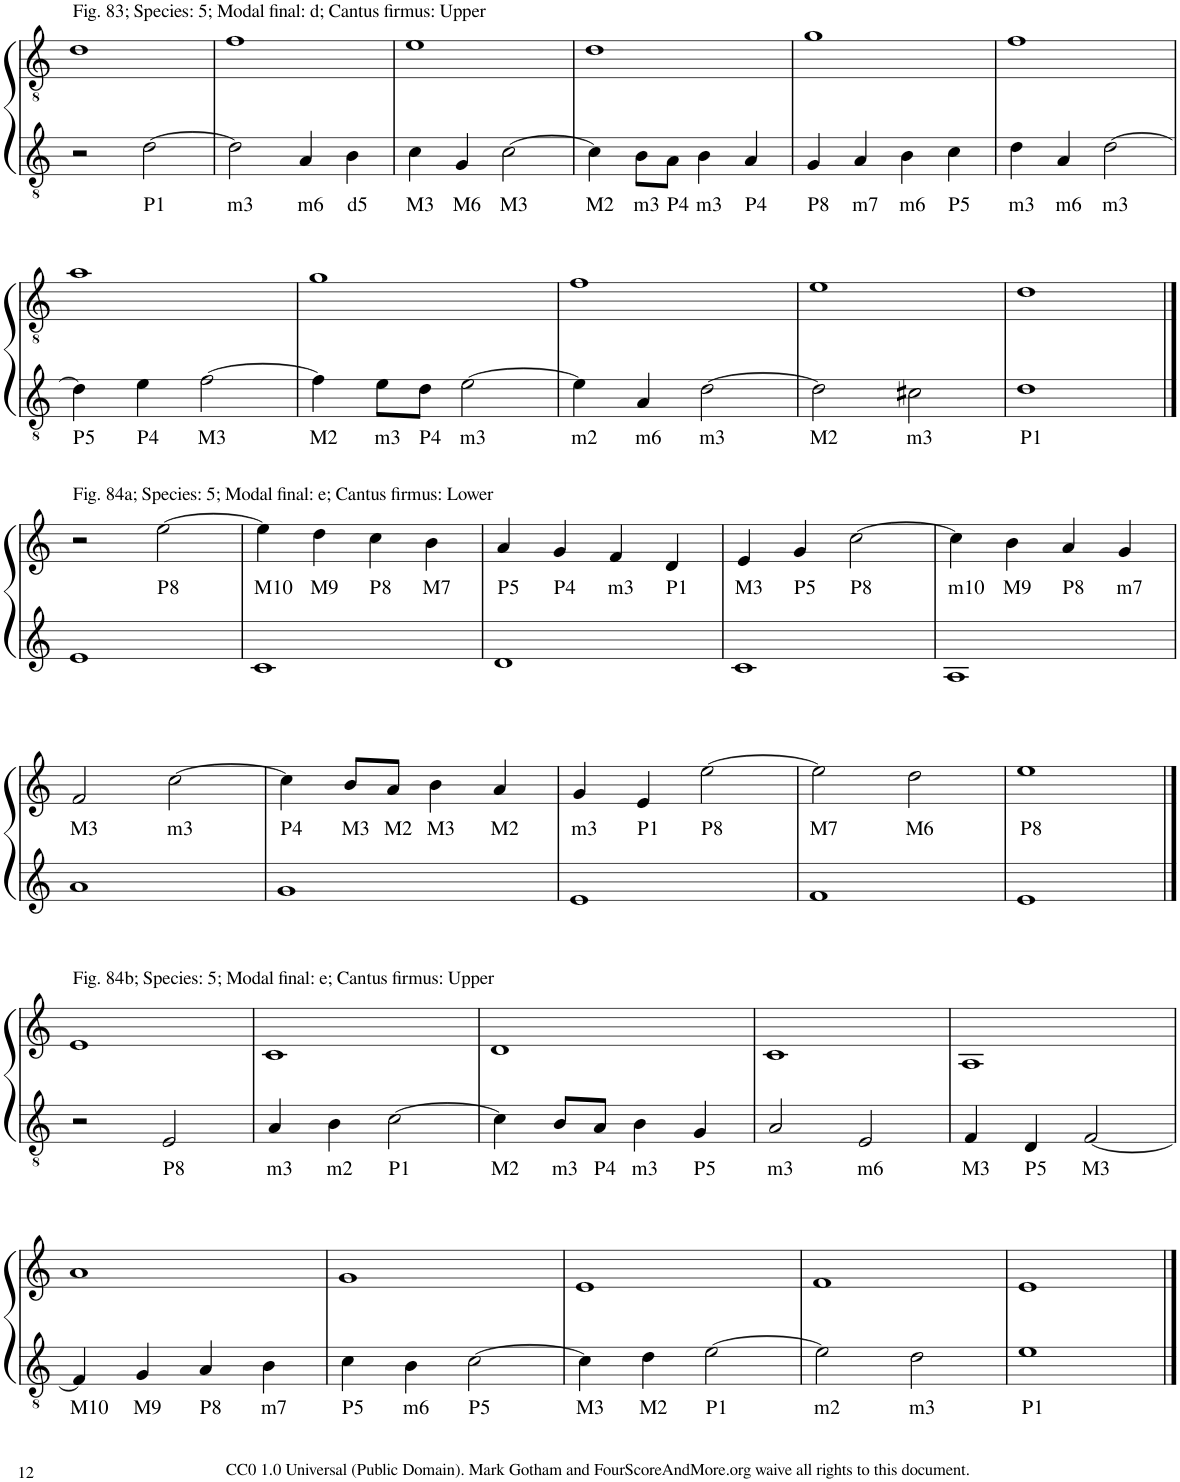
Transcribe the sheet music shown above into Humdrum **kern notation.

**kern	**text	**kern	**text
*part2	*part2	*part1	*part1
*staff2	*staff2	*staff1	*staff1
*I"Piano	*	*I"Piano	*
*I'Pno	*	*I'Pno	*
!!LO:PB:g=z
*clefGv2	*	*clefGv2	*
*k[]	*	*k[]	*
*M2/2	*	*M2/2	*
=403	=403	=403	=403
!	!	!LO:TX:a:t=Fig. 83; Species&colon; 5; Modal final&colon; d; Cantus firmus&colon; Upper	!
2r	.	1d	.
!	!LO:LY:b	!	!
[2d\	P1	.	.
=404	=404	=404	=404
!	!LO:LY:b	!	!
2d\]	m3	1f	.
!	!LO:LY:b	!	!
4A/	m6	.	.
!	!LO:LY:b	!	!
4B\	d5	.	.
=405	=405	=405	=405
!	!LO:LY:b	!	!
4c\	M3	1e	.
!	!LO:LY:b	!	!
4G/	M6	.	.
!	!LO:LY:b	!	!
[2c\	M3	.	.
=406	=406	=406	=406
!	!LO:LY:b	!	!
4c\]	M2	1d	.
!	!LO:LY:b	!	!
8B\L	m3	.	.
!	!LO:LY:b	!	!
8A\J	P4	.	.
!	!LO:LY:b	!	!
4B\	m3	.	.
!	!LO:LY:b	!	!
4A/	P4	.	.
=407	=407	=407	=407
!	!LO:LY:b	!	!
4G/	P8	1g	.
!	!LO:LY:b	!	!
4A/	m7	.	.
!	!LO:LY:b	!	!
4B\	m6	.	.
!	!LO:LY:b	!	!
4c\	P5	.	.
=408	=408	=408	=408
!	!LO:LY:b	!	!
4d\	m3	1f	.
!	!LO:LY:b	!	!
4A/	m6	.	.
!	!LO:LY:b	!	!
[2d\	m3	.	.
!!LO:LB:g=z
=409	=409	=409	=409
!	!LO:LY:b	!	!
4d\]	P5	1a	.
!	!LO:LY:b	!	!
4e\	P4	.	.
!	!LO:LY:b	!	!
[2f\	M3	.	.
=410	=410	=410	=410
!	!LO:LY:b	!	!
4f\]	M2	1g	.
!	!LO:LY:b	!	!
8e\L	m3	.	.
!	!LO:LY:b	!	!
8d\J	P4	.	.
!	!LO:LY:b	!	!
[2e\	m3	.	.
=411	=411	=411	=411
!	!LO:LY:b	!	!
4e\]	m2	1f	.
!	!LO:LY:b	!	!
4A/	m6	.	.
!	!LO:LY:b	!	!
[2d\	m3	.	.
=412	=412	=412	=412
!	!LO:LY:b	!	!
2d\]	M2	1e	.
!	!LO:LY:b	!	!
2c#X\	m3	.	.
=413	=413	=413	=413
!	!LO:LY:b	!	!
1d	P1	1d	.
!!LO:LB:g=z
==414	==414	==414	==414
*clefG2	*	*clefG2	*
!	!	!LO:TX:a:t=Fig. 84a; Species&colon; 5; Modal final&colon; e; Cantus firmus&colon; Lower	!
1e	.	2r	.
!	!	!	!LO:LY:b
.	.	[2ee\	P8
=415	=415	=415	=415
!	!	!	!LO:LY:b
1c	.	4ee\]	M10
!	!	!	!LO:LY:b
.	.	4dd\	M9
!	!	!	!LO:LY:b
.	.	4cc\	P8
!	!	!	!LO:LY:b
.	.	4b\	M7
=416	=416	=416	=416
!	!	!	!LO:LY:b
1d	.	4a/	P5
!	!	!	!LO:LY:b
.	.	4g/	P4
!	!	!	!LO:LY:b
.	.	4f/	m3
!	!	!	!LO:LY:b
.	.	4d/	P1
=417	=417	=417	=417
!	!	!	!LO:LY:b
1c	.	4e/	M3
!	!	!	!LO:LY:b
.	.	4g/	P5
!	!	!	!LO:LY:b
.	.	[2cc\	P8
=418	=418	=418	=418
!	!	!	!LO:LY:b
1A	.	4cc\]	m10
!	!	!	!LO:LY:b
.	.	4b\	M9
!	!	!	!LO:LY:b
.	.	4a/	P8
!	!	!	!LO:LY:b
.	.	4g/	m7
!!LO:LB:g=z
=419	=419	=419	=419
!	!	!	!LO:LY:b
1a	.	2f/	M3
!	!	!	!LO:LY:b
.	.	[2cc\	m3
=420	=420	=420	=420
!	!	!	!LO:LY:b
1g	.	4cc\]	P4
!	!	!	!LO:LY:b
.	.	8b/L	M3
!	!	!	!LO:LY:b
.	.	8a/J	M2
!	!	!	!LO:LY:b
.	.	4b\	M3
!	!	!	!LO:LY:b
.	.	4a/	M2
=421	=421	=421	=421
!	!	!	!LO:LY:b
1e	.	4g/	m3
!	!	!	!LO:LY:b
.	.	4e/	P1
!	!	!	!LO:LY:b
.	.	[2ee\	P8
=422	=422	=422	=422
!	!	!	!LO:LY:b
1f	.	2ee\]	M7
!	!	!	!LO:LY:b
.	.	2dd\	M6
=423	=423	=423	=423
!	!	!	!LO:LY:b
1e	.	1ee	P8
!!LO:LB:g=z
==424	==424	==424	==424
*clefGv2	*	*clefG2	*
!	!	!LO:TX:a:t=Fig. 84b; Species&colon; 5; Modal final&colon; e; Cantus firmus&colon; Upper	!
2r	.	1e	.
!	!LO:LY:b	!	!
2E/	P8	.	.
=425	=425	=425	=425
!	!LO:LY:b	!	!
4A/	m3	1c	.
!	!LO:LY:b	!	!
4B\	m2	.	.
!	!LO:LY:b	!	!
[2c\	P1	.	.
=426	=426	=426	=426
!	!LO:LY:b	!	!
4c\]	M2	1d	.
!	!LO:LY:b	!	!
8B/L	m3	.	.
!	!LO:LY:b	!	!
8A/J	P4	.	.
!	!LO:LY:b	!	!
4B\	m3	.	.
!	!LO:LY:b	!	!
4G/	P5	.	.
=427	=427	=427	=427
!	!LO:LY:b	!	!
2A/	m3	1c	.
!	!LO:LY:b	!	!
2E/	m6	.	.
=428	=428	=428	=428
!	!LO:LY:b	!	!
4F/	M3	1A	.
!	!LO:LY:b	!	!
4D/	P5	.	.
!	!LO:LY:b	!	!
[2F/	M3	.	.
!!LO:LB:g=z
=429	=429	=429	=429
!	!LO:LY:b	!	!
4F/]	M10	1a	.
!	!LO:LY:b	!	!
4G/	M9	.	.
!	!LO:LY:b	!	!
4A/	P8	.	.
!	!LO:LY:b	!	!
4B\	m7	.	.
=430	=430	=430	=430
!	!LO:LY:b	!	!
4c\	P5	1g	.
!	!LO:LY:b	!	!
4B\	m6	.	.
!	!LO:LY:b	!	!
[2c\	P5	.	.
=431	=431	=431	=431
!	!LO:LY:b	!	!
4c\]	M3	1e	.
!	!LO:LY:b	!	!
4d\	M2	.	.
!	!LO:LY:b	!	!
[2e\	P1	.	.
=432	=432	=432	=432
!	!LO:LY:b	!	!
2e\]	m2	1f	.
!	!LO:LY:b	!	!
2d\	m3	.	.
=433	=433	=433	=433
!	!LO:LY:b	!	!
1e	P1	1e	.
==	==	==	==
*-	*-	*-	*-
